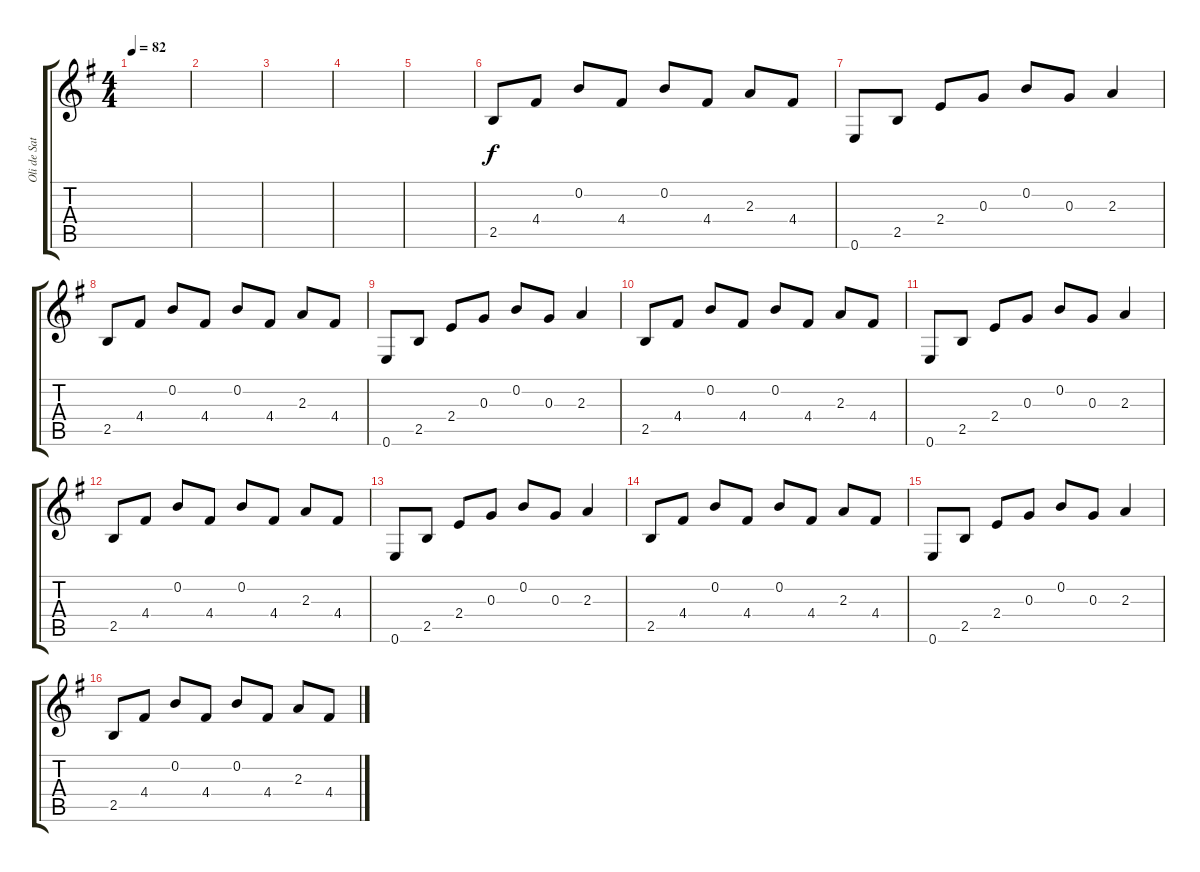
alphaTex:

\track ("Oli de Sat (guitare acoustique)" "Oli de Sat") {instrument acousticguitarsteel}
\staff {score tabs}
\tuning (E4 B3 G3 D3 A2 E2) {hide}
\ts (4 4)
\tempo 82
\clef g2
\ks g
|
|
|
|
|
2.5.8 4.4.8 0.2.8 4.4.8 0.2.8 4.4.8 2.3.8 4.4.8 |
0.6.8 2.5.8 2.4.8 0.3.8 0.2.8 0.3.8 2.3.4 |
2.5.8 4.4.8 0.2.8 4.4.8 0.2.8 4.4.8 2.3.8 4.4.8 |
0.6.8 2.5.8 2.4.8 0.3.8 0.2.8 0.3.8 2.3.4 |
2.5.8 4.4.8 0.2.8 4.4.8 0.2.8 4.4.8 2.3.8 4.4.8 |
0.6.8 2.5.8 2.4.8 0.3.8 0.2.8 0.3.8 2.3.4 |
2.5.8 4.4.8 0.2.8 4.4.8 0.2.8 4.4.8 2.3.8 4.4.8 |
0.6.8 2.5.8 2.4.8 0.3.8 0.2.8 0.3.8 2.3.4 |
2.5.8 4.4.8 0.2.8 4.4.8 0.2.8 4.4.8 2.3.8 4.4.8 |
0.6.8 2.5.8 2.4.8 0.3.8 0.2.8 0.3.8 2.3.4 |
2.5.8 4.4.8 0.2.8 4.4.8 0.2.8 4.4.8 2.3.8 4.4.8
